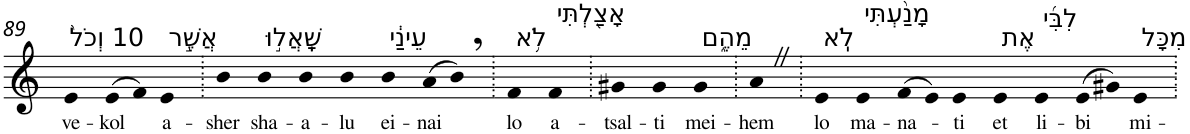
**kern	**text
*part1	*part1
*staff1	*staff1
*I"Piano	*
*I'Pno	*
!!LO:PB:g=z
*clefG2	*
*k[]	*
=89	=89
!LO:TX:a:t=10 וְכֹל֙	!
!	!LO:LY:b
4e	ve-
!	!LO:LY:b
(>8e	-kol
8f)	.
!LO:TX:a:t=אֲשֶׁ֣ר	!
!	!LO:LY:b
4e	a-
=90.	=90.
!	!LO:LY:b
4b	-sher
!LO:TX:a:t=שָֽׁאֲל֣וּ	!
!	!LO:LY:b
4b	sha-
!	!LO:LY:b
4b	-a-
!	!LO:LY:b
4b	-lu
!LO:TX:a:t=עֵינַ֔י	!
!	!LO:LY:b
4b	ei-
!	!LO:LY:b
(>8a	-nai
8b,)	.
=91.	=91.
!LO:TX:a:t=לֹ֥א	!
!	!LO:LY:b
4f	lo
!LO:TX:a:t=אָצַ֖לְתִּי	!
!	!LO:LY:b
4f	a-
=92.	=92.
!	!LO:LY:b
4g#X	-tsal-
!	!LO:LY:b
4g#	-ti
!LO:TX:a:t=מֵהֶ֑ם	!
!	!LO:LY:b
4g#	mei-
=93.	=93.
!	!LO:LY:b
4aZ	-hem
=94.	=94.
!LO:TX:a:t=לֹֽא	!
!	!LO:LY:b
4e	lo
!LO:TX:a:t=מָנַ֨עְתִּי	!
!	!LO:LY:b
4e	ma-
!	!LO:LY:b
(>8f	-na-
8e)	.
!	!LO:LY:b
4e	-ti
!LO:TX:a:t=אֶת	!
!	!LO:LY:b
4e	et
!LO:TX:a:t=לִבִּ֜י	!
!	!LO:LY:b
4e	li-
!	!LO:LY:b
(>8e	-bi
8g#X)	.
!LO:TX:a:t=מִכָּל	!
!	!LO:LY:b
4e	mi-
=.	=.
*-	*-
